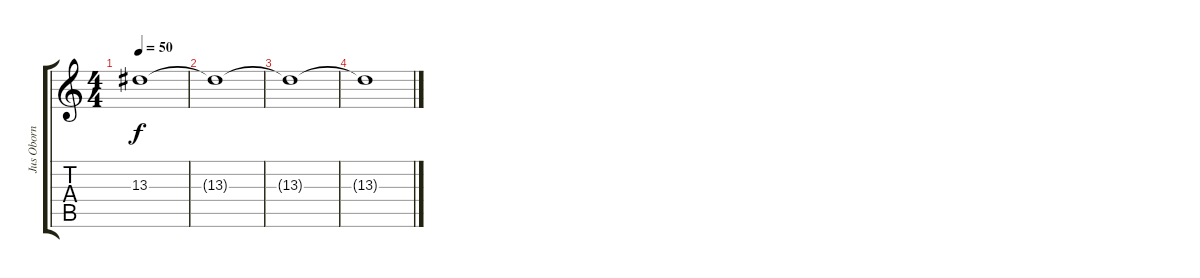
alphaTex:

\track ("Jus Oborn" "Jus Oborn") {instrument distortionguitar}
\staff {score tabs}
\tuning (B3 Gb3 D3 A2 E2 B1) {hide}
\ts (4 4)
\tempo 50
\clef g2
\ks c
13.3.1{dy f} |
13.3{t}.1 |
13.3{t}.1 |
13.3{t}.1
